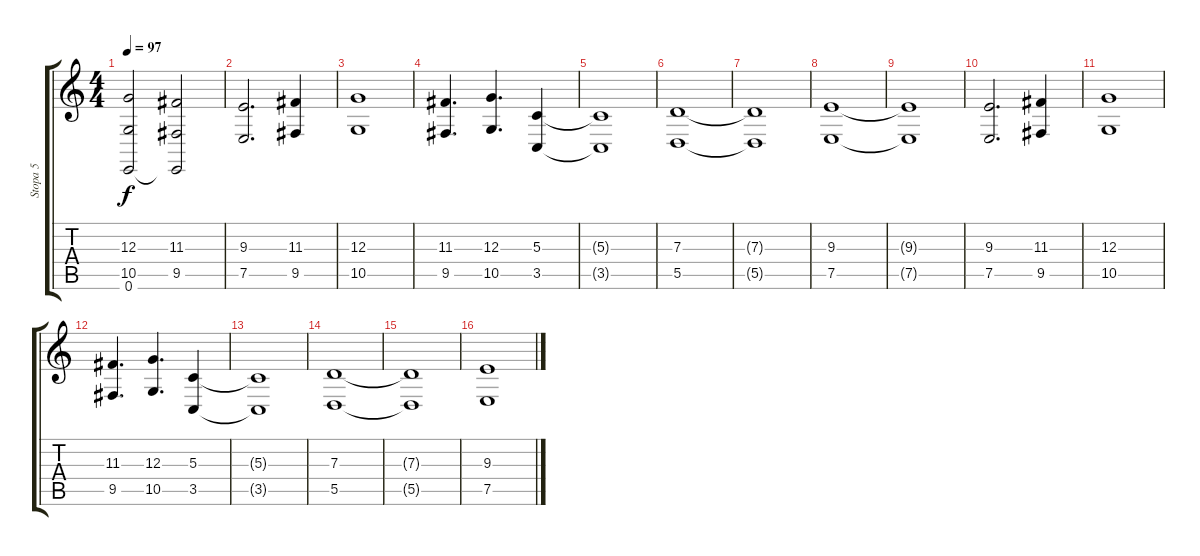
\track ("Stopa 5" "Stopa 5") {instrument synthstrings2}
\staff {score tabs}
\tuning (E4 B3 G3 D3 A2 E2) {hide}
\ts (4 4)
\tempo 97
\clef g2
\ks c
(12.3 10.5 0.6{t}).2{dy f} (11.3 9.5 0.6{t}).2 |
(9.3 7.5).2{d} (11.3 9.5).4 |
(12.3 10.5).1 |
(11.3 9.5).4{d} (12.3 10.5).4{d} (5.3 3.5).4 |
(5.3{t} 3.5{t}).1 |
(7.3 5.5).1 |
(7.3{t} 5.5{t}).1 |
(9.3 7.5).1 |
(9.3{t} 7.5{t}).1 |
(9.3 7.5).2{d} (11.3 9.5).4 |
(12.3 10.5).1 |
(11.3 9.5).4{d} (12.3 10.5).4{d} (5.3 3.5).4 |
(5.3{t} 3.5{t}).1 |
(7.3 5.5).1 |
(7.3{t} 5.5{t}).1 |
(9.3 7.5).1
